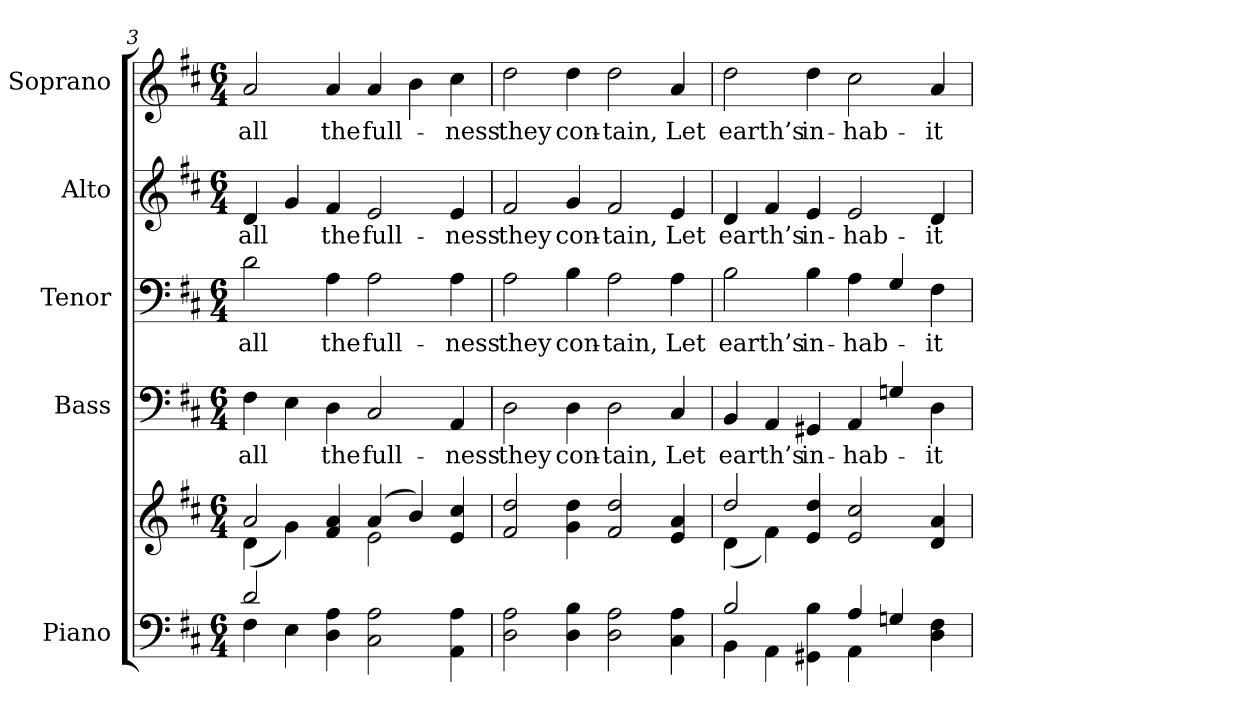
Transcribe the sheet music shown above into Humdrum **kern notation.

**kern	**kern	**kern	**text	**kern	**text	**kern	**text	**kern	**text
*part5	*part5	*part4	*part4	*part3	*part3	*part2	*part2	*part1	*part1
*staff6	*staff5	*staff4	*staff4	*staff3	*staff3	*staff2	*staff2	*staff1	*staff1
*I"Piano	*	*I"Bass	*	*I"Tenor	*	*I"Alto	*	*I"Soprano	*
*I'Pno.	*	*I'B.	*	*I'T.	*	*I'A.	*	*I'S.	*
!!LO:LB:g=z
*clefF4	*clefG2	*clefF4	*	*clefF4	*	*clefG2	*	*clefG2	*
*k[f#c#]	*k[f#c#]	*k[f#c#]	*	*k[f#c#]	*	*k[f#c#]	*	*k[f#c#]	*
*D:	*D:	*D:	*	*D:	*	*D:	*	*D:	*
*M6/4	*M6/4	*M6/4	*	*M6/4	*	*M6/4	*	*M6/4	*
=3	=3	=3	=3	=3	=3	=3	=3	=3	=3
*^	*^	*	*	*	*	*	*	*	*
!	!	!	!	!	!LO:LY:b:color=#000000	!	!	!	!	!	!
!	!	!	!	!	!	!	!LO:LY:b:color=#000000	!	!	!	!
!	!	!	!	!	!	!	!	!	!LO:LY:b:color=#000000	!	!
!	!	!	!	!	!	!	!	!	!	!	!LO:LY:b:color=#000000
2di/	4F#i\	2ai/	(4di\	4F#i\	all	2di\	all	4di/	all	2ai/	all
.	4Ei\	.	4gi\)	4Ei\	.	.	.	4gi/	.	.	.
!	!	!	!	!	!LO:LY:b:color=#000000	!	!	!	!	!	!
!	!	!	!	!	!	!	!LO:LY:b:color=#000000	!	!	!	!
!	!	!	!	!	!	!	!	!	!LO:LY:b:color=#000000	!	!
!	!	!	!	!	!	!	!	!	!	!	!LO:LY:b:color=#000000
4Di\ 4Ai	4ryy	4f#i/ 4ai	4ryy	4Di\	the	4Ai\	the	4f#i/	the	4ai/	the
!	!	!	!	!	!LO:LY:b:color=#000000	!	!	!	!	!	!
!	!	!	!	!	!	!	!LO:LY:b:color=#000000	!	!	!	!
!	!	!	!	!	!	!	!	!	!LO:LY:b:color=#000000	!	!
!	!	!	!	!	!	!	!	!	!	!	!LO:LY:b:color=#000000
2C#i\ 2Ai	2.ryy	(4ai/	2ei\	2C#i/	full-	2Ai\	full-	2ei/	full-	4ai/	full-
.	.	4bi/)	.	.	.	.	.	.	.	4bi\	.
!	!	!	!	!	!LO:LY:b:color=#000000	!	!	!	!	!	!
!	!	!	!	!	!	!	!LO:LY:b:color=#000000	!	!	!	!
!	!	!	!	!	!	!	!	!	!LO:LY:b:color=#000000	!	!
!	!	!	!	!	!	!	!	!	!	!	!LO:LY:b:color=#000000
4AAi\ 4Ai	.	4ei/ 4cc#i	4ryy	4AAi/	-ness	4Ai\	-ness	4ei/	-ness	4cc#i\	-ness
*v	*v	*	*	*	*	*	*	*	*	*	*
*	*v	*v	*	*	*	*	*	*	*	*
=4	=4	=4	=4	=4	=4	=4	=4	=4	=4
*	*^	*	*	*	*	*	*	*	*
!	!	!	!	!LO:LY:b:color=#000000	!	!	!	!	!	!
*	*v	*v	*	*	*	*	*	*	*	*
*	*^	*	*	*	*	*	*	*	*
!	!	!	!	!	!	!LO:LY:b:color=#000000	!	!	!	!
*	*v	*v	*	*	*	*	*	*	*	*
*	*^	*	*	*	*	*	*	*	*
!	!	!	!	!	!	!	!	!LO:LY:b:color=#000000	!	!
*	*v	*v	*	*	*	*	*	*	*	*
*	*^	*	*	*	*	*	*	*	*
!	!	!	!	!	!	!	!	!	!	!LO:LY:b:color=#000000
*	*v	*v	*	*	*	*	*	*	*	*
2Di\ 2Ai	2f#i/ 2ddi	2Di\	they	2Ai\	they	2f#i/	they	2ddi\	they
!	!	!	!LO:LY:b:color=#000000	!	!	!	!	!	!
!	!	!	!	!	!LO:LY:b:color=#000000	!	!	!	!
!	!	!	!	!	!	!	!LO:LY:b:color=#000000	!	!
!	!	!	!	!	!	!	!	!	!LO:LY:b:color=#000000
4Di\ 4Bi	4gi\ 4ddi	4Di\	con-	4Bi\	con-	4gi/	con-	4ddi\	con-
!	!	!	!LO:LY:b:color=#000000	!	!	!	!	!	!
!	!	!	!	!	!LO:LY:b:color=#000000	!	!	!	!
!	!	!	!	!	!	!	!LO:LY:b:color=#000000	!	!
!	!	!	!	!	!	!	!	!	!LO:LY:b:color=#000000
2Di\ 2Ai	2f#i/ 2ddi	2Di\	-tain,	2Ai\	-tain,	2f#i/	-tain,	2ddi\	-tain,
!	!	!	!LO:LY:b:color=#000000	!	!	!	!	!	!
!	!	!	!	!	!LO:LY:b:color=#000000	!	!	!	!
!	!	!	!	!	!	!	!LO:LY:b:color=#000000	!	!
!	!	!	!	!	!	!	!	!	!LO:LY:b:color=#000000
4C#i\ 4Ai	4ei/ 4ai	4C#i/	Let	4Ai\	Let	4ei/	Let	4ai/	Let
!!LO:PB:g=z
=5	=5	=5	=5	=5	=5	=5	=5	=5	=5
*^	*^	*	*	*	*	*	*	*	*
!	!	!	!	!	!LO:LY:b:color=#000000	!	!	!	!	!	!
!	!	!	!	!	!	!	!LO:LY:b:color=#000000	!	!	!	!
!	!	!	!	!	!	!	!	!	!LO:LY:b:color=#000000	!	!
!	!	!	!	!	!	!	!	!	!	!	!LO:LY:b:color=#000000
2Bi/	4BBi\	2ddi/	(4di\	4BBi/	earth’s	2Bi\	earth’s	4di/	earth’s	2ddi\	earth’s
.	4AAi\	.	4f#i\)	4AAi/	.	.	.	4f#i/	.	.	.
!	!	!	!	!	!LO:LY:b:color=#000000	!	!	!	!	!	!
!	!	!	!	!	!	!	!LO:LY:b:color=#000000	!	!	!	!
!	!	!	!	!	!	!	!	!	!LO:LY:b:color=#000000	!	!
!	!	!	!	!	!	!	!	!	!	!	!LO:LY:b:color=#000000
4GG#Xi\ 4Bi	4ryy	4ei/ 4ddi	4ryy	4GG#Xi/	in-	4Bi\	in-	4ei/	in-	4ddi\	in-
!	!	!	!	!	!LO:LY:b:color=#000000	!	!	!	!	!	!
!	!	!	!	!	!	!	!LO:LY:b:color=#000000	!	!	!	!
!	!	!	!	!	!	!	!	!	!LO:LY:b:color=#000000	!	!
!	!	!	!	!	!	!	!	!	!	!	!LO:LY:b:color=#000000
4Ai/	4AAi\	2ei/ 2cc#i	2.ryy	4AAi/	-hab-	4Ai\	-hab-	2ei/	-hab-	2cc#i\	-hab-
4Gni/	4ryy	.	.	4Gni/	.	4Gi/	.	.	.	.	.
!	!	!	!	!	!LO:LY:b:color=#000000	!	!	!	!	!	!
!	!	!	!	!	!	!	!LO:LY:b:color=#000000	!	!	!	!
!	!	!	!	!	!	!	!	!	!LO:LY:b:color=#000000	!	!
!	!	!	!	!	!	!	!	!	!	!	!LO:LY:b:color=#000000
4Di\ 4F#i	4ryy	4di/ 4ai	.	4Di\	-it-	4F#i\	-it-	4di/	-it-	4ai/	-it-
*v	*v	*	*	*	*	*	*	*	*	*	*
*	*v	*v	*	*	*	*	*	*	*	*
=	=	=	=	=	=	=	=	=	=
*-	*-	*-	*-	*-	*-	*-	*-	*-	*-
